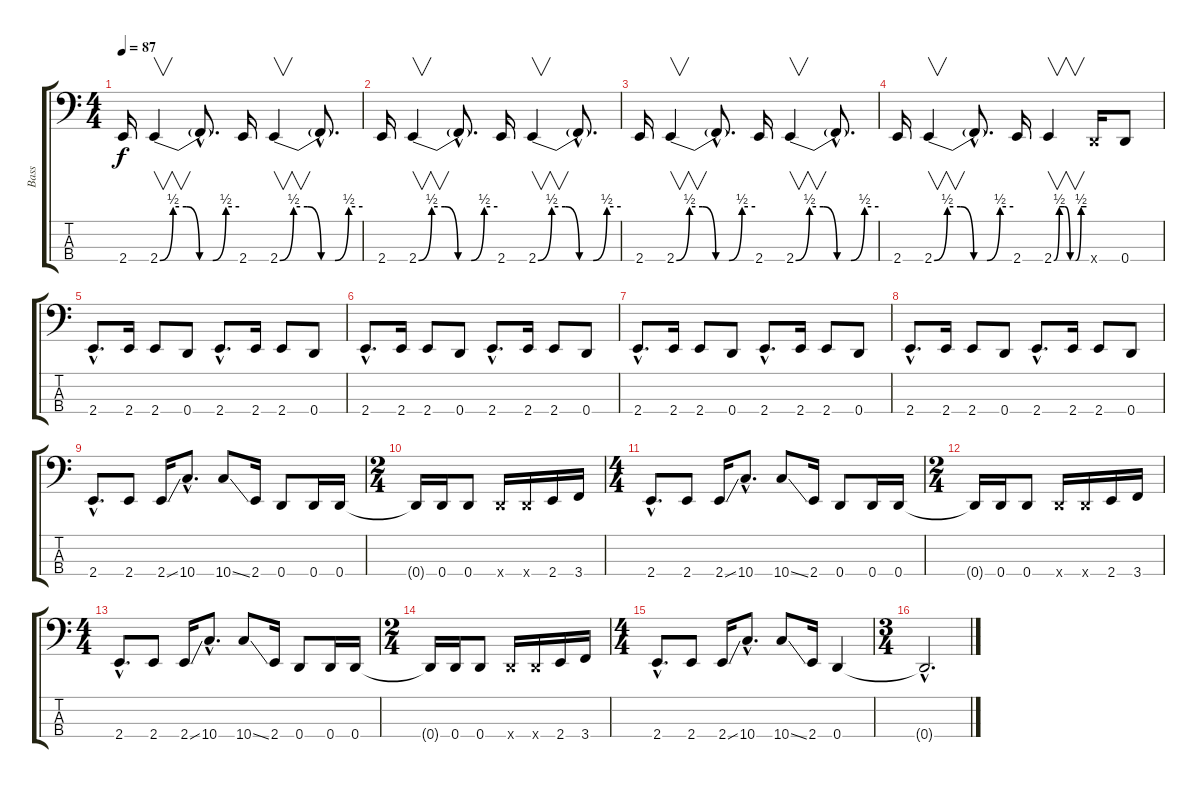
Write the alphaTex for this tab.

\track ("Bass" "Bass") {instrument electricbassfinger}
\staff {score tabs}
\tuning (G2 D2 A1 D1) {hide}
\ts (4 4)
\tempo 87
\clef f4
\ks c
2.4.16{dy f volume 11 instrument slapbass1} 2.4{be (custom 0 0 10 2 20 2 30 0 40 0 50 2 60 2)}.4{v} 2.4{hac t}.8{d} 2.4.16 2.4{be (custom 0 0 10 2 20 2 30 0 40 0 50 2 60 2)}.4{v} 2.4{hac t}.8{d} |
2.4.16{volume 11 instrument slapbass1} 2.4{be (custom 0 0 10 2 20 2 30 0 40 0 50 2 60 2)}.4{v} 2.4{hac t}.8{d} 2.4.16 2.4{be (custom 0 0 10 2 20 2 30 0 40 0 50 2 60 2)}.4{v} 2.4{hac t}.8{d} |
2.4.16{volume 11 instrument slapbass1} 2.4{be (custom 0 0 10 2 20 2 30 0 40 0 50 2 60 2)}.4{v} 2.4{hac t}.8{d} 2.4.16 2.4{be (custom 0 0 10 2 20 2 30 0 40 0 50 2 60 2)}.4{v} 2.4{hac t}.8{d} |
2.4.16{volume 11 instrument slapbass1} 2.4{be (custom 0 0 10 2 20 2 30 0 40 0 50 2 60 2)}.4{v} 2.4{hac t}.8{d} 2.4.16 2.4{be (custom 0 0 10 2 20 2 30 0 40 0 50 2 60 2)}.4{v} 0.4{x}.16 0.4.8 |
2.4{hac}.8{d volume 13 instrument electricbassfinger} 2.4.16 2.4.8 0.4.8 2.4{hac}.8{d} 2.4.16 2.4.8 0.4.8 |
2.4{hac}.8{d} 2.4.16 2.4.8 0.4.8 2.4{hac}.8{d} 2.4.16 2.4.8 0.4.8 |
2.4{hac}.8{d} 2.4.16 2.4.8 0.4.8 2.4{hac}.8{d} 2.4.16 2.4.8 0.4.8 |
2.4{hac}.8{d} 2.4.16 2.4.8 0.4.8 2.4{hac}.8{d} 2.4.16 2.4.8 0.4.8 |
2.4{hac}.8{d} 2.4.8 2.4{ss}.16 10.4{hac}.8{d} 10.4{ss}.8 2.4.16 0.4.8 0.4.16 0.4.16 |
\ts (2 4)
0.4{t}.16 0.4.16 0.4.8 0.4{x}.16 0.4{x}.16 2.4.16 3.4.16 |
\ts (4 4)
2.4{hac}.8{d} 2.4.8 2.4{ss}.16 10.4{hac}.8{d} 10.4{ss}.8 2.4.16 0.4.8 0.4.16 0.4.16 |
\ts (2 4)
0.4{t}.16 0.4.16 0.4.8 0.4{x}.16 0.4{x}.16 2.4.16 3.4.16 |
\ts (4 4)
2.4{hac}.8{d} 2.4.8 2.4{ss}.16 10.4{hac}.8{d} 10.4{ss}.8 2.4.16 0.4.8 0.4.16 0.4.16 |
\ts (2 4)
0.4{t}.16 0.4.16 0.4.8 0.4{x}.16 0.4{x}.16 2.4.16 3.4.16 |
\ts (4 4)
2.4{hac}.8{d} 2.4.8 2.4{ss}.16 10.4{hac}.8{d} 10.4{ss}.8 2.4.16 0.4.4 |
\ts (3 4)
0.4{hac t}.2{d}
